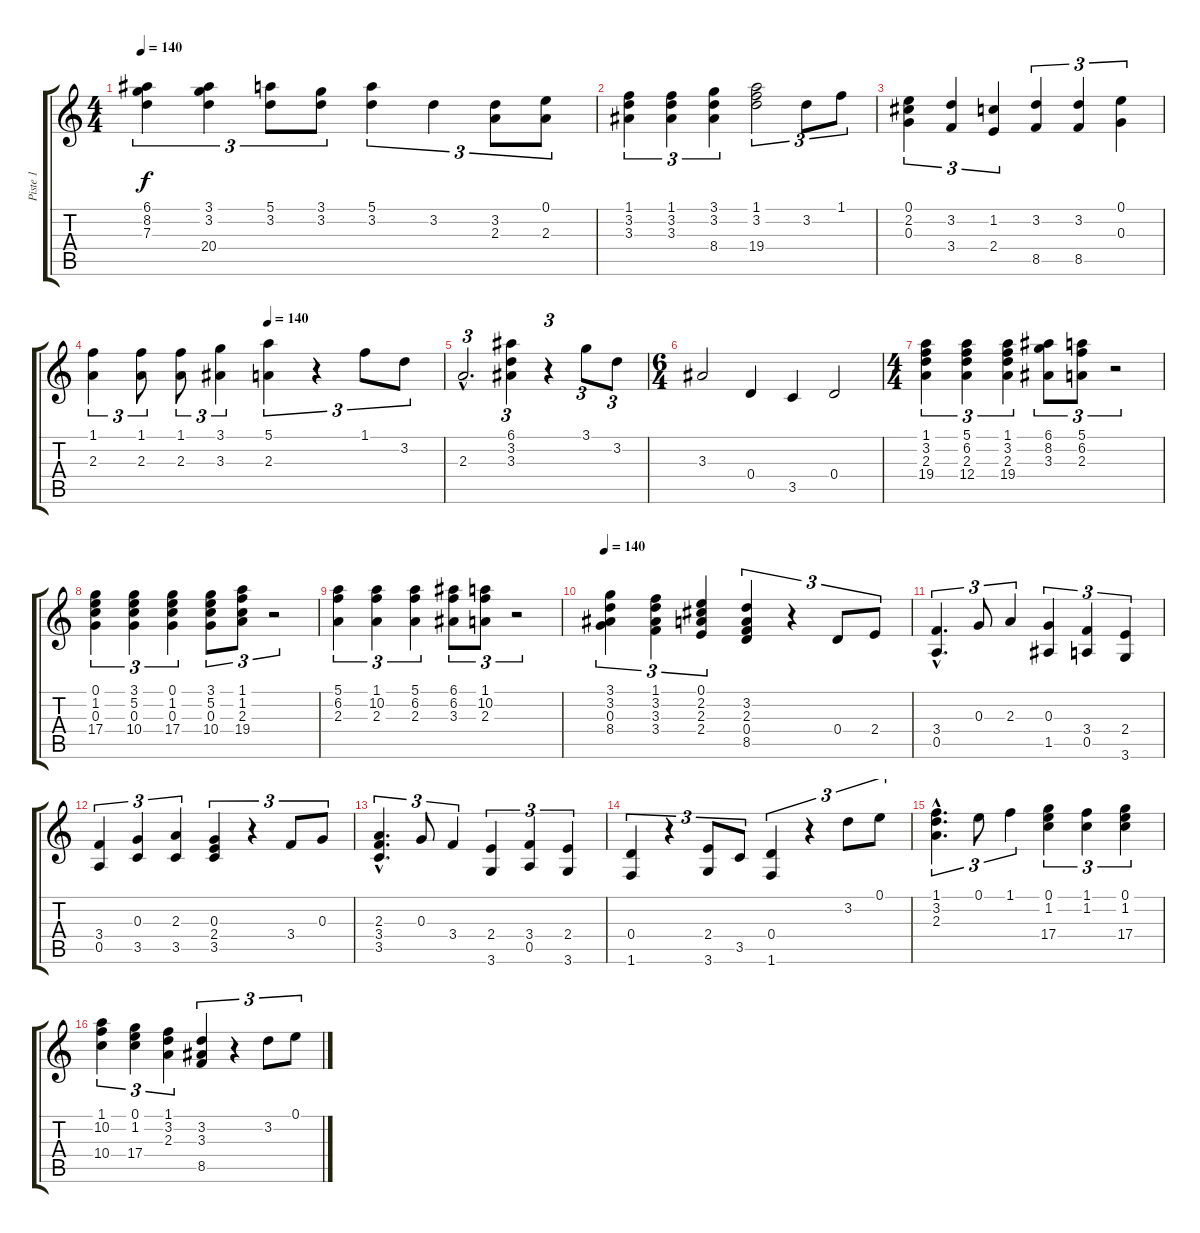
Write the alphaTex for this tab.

\track ("Piste 1" "Piste 1") {instrument acousticguitarnylon}
\staff {score tabs}
\tuning (E4 B3 G3 D3 A2 E2) {hide}
\ts (4 4)
\tempo 140
\clef g2
\ks c
(6.1 8.2 7.3).4{tu (3 2) dy f} (3.1 3.2 20.4).4{tu (3 2)} (5.1 3.2).8{tu (3 2)} (3.1 3.2).8{tu (3 2)} (5.1 3.2).4{tu (3 2)} 3.2.4{tu (3 2)} (3.2 2.3).8{tu (3 2)} (0.1 2.3).8{tu (3 2)} |
(1.1 3.2 3.3).4{tu (3 2)} (1.1 3.2 3.3).4{tu (3 2)} (3.1 3.2 8.4).4{tu (3 2)} (1.1 3.2 19.4).2{tu (3 2)} 3.2.8{tu (3 2)} 1.1.8{tu (3 2)} |
(0.1 2.2 0.3).4{tu (3 2)} (3.2 3.4).4{tu (3 2)} (1.2 2.4).4{tu (3 2)} (3.2 8.5).4{tu (3 2)} (3.2 8.5).4{tu (3 2)} (0.1 0.3).4{tu (3 2)} |
\tempo (140 0.5)
(1.1 2.3).4{tu (3 2)} (1.1 2.3).8{tu (3 2)} (1.1 2.3).8{tu (3 2)} (3.1 3.3).4{tu (3 2)} (5.1 2.3).4{tu (3 2)} r.4{tu (3 2)} 1.1.8{tu (3 2)} 3.2.8{tu (3 2)} |
2.3{hac}.2{d tu (3 2)} (6.1 3.2 3.3).4{tu (3 2)} r.4{tu (3 2)} 3.1.8{tu (3 2)} 3.2.8{tu (3 2)} |
\ts (6 4)
3.3.2 0.4.4 3.5.4 0.4.2 |
\ts (4 4)
(1.1 3.2 2.3 19.4).4{tu (3 2)} (5.1 6.2 2.3 12.4).4{tu (3 2)} (1.1 3.2 2.3 19.4).4{tu (3 2)} (6.1 8.2 3.3).8{tu (3 2)} (5.1 6.2 2.3).8{tu (3 2)} r.2{tu (3 2)} |
(0.1 1.2 0.3 17.4).4{tu (3 2)} (3.1 5.2 0.3 10.4).4{tu (3 2)} (0.1 1.2 0.3 17.4).4{tu (3 2)} (3.1 5.2 0.3 10.4).8{tu (3 2)} (1.1 1.2 2.3 19.4).8{tu (3 2)} r.2{tu (3 2)} |
(5.1 6.2 2.3).4{tu (3 2)} (1.1 10.2 2.3).4{tu (3 2)} (5.1 6.2 2.3).4{tu (3 2)} (6.1 6.2 3.3).8{tu (3 2)} (1.1 10.2 2.3).8{tu (3 2)} r.2{tu (3 2)} |
\tempo 140
(3.1 3.2 0.3 8.4).4{tu (3 2)} (1.1 3.2 3.3 3.4).4{tu (3 2)} (0.1 2.2 2.3 2.4).4{tu (3 2)} (3.2 2.3 0.4 8.5).4{tu (3 2)} r.4{tu (3 2)} 0.4.8{tu (3 2)} 2.4.8{tu (3 2)} |
(3.4{hac} 0.5{hac}).4{d tu (3 2)} 0.3.8{tu (3 2)} 2.3.4{tu (3 2)} (0.3 1.5).4{tu (3 2)} (3.4 0.5).4{tu (3 2)} (2.4 3.6).4{tu (3 2)} |
(3.4 0.5).4{tu (3 2)} (0.3 3.5).4{tu (3 2)} (2.3 3.5).4{tu (3 2)} (0.3 2.4 3.5).4{tu (3 2)} r.4{tu (3 2)} 3.4.8{tu (3 2)} 0.3.8{tu (3 2)} |
(2.3{hac} 3.4{hac} 3.5{hac}).4{d tu (3 2)} 0.3.8{tu (3 2)} 3.4.4{tu (3 2)} (2.4 3.6).4{tu (3 2)} (3.4 0.5).4{tu (3 2)} (2.4 3.6).4{tu (3 2)} |
(0.4 1.6).4{tu (3 2)} r.4{tu (3 2)} (2.4 3.6).8{tu (3 2)} 3.5.8{tu (3 2)} (0.4 1.6).4{tu (3 2)} r.4{tu (3 2)} 3.2.8{tu (3 2)} 0.1.8{tu (3 2)} |
(1.1{hac} 3.2{hac} 2.3{hac}).4{d tu (3 2)} 0.1.8{tu (3 2)} 1.1.4{tu (3 2)} (0.1 1.2 17.4).4{tu (3 2)} (1.1 1.2).4{tu (3 2)} (0.1 1.2 17.4).4{tu (3 2)} |
(1.1 10.2 10.4).4{tu (3 2)} (0.1 1.2 17.4).4{tu (3 2)} (1.1 3.2 2.3).4{tu (3 2)} (3.2 3.3 8.5).4{tu (3 2)} r.4{tu (3 2)} 3.2.8{tu (3 2)} 0.1.8{tu (3 2)}
